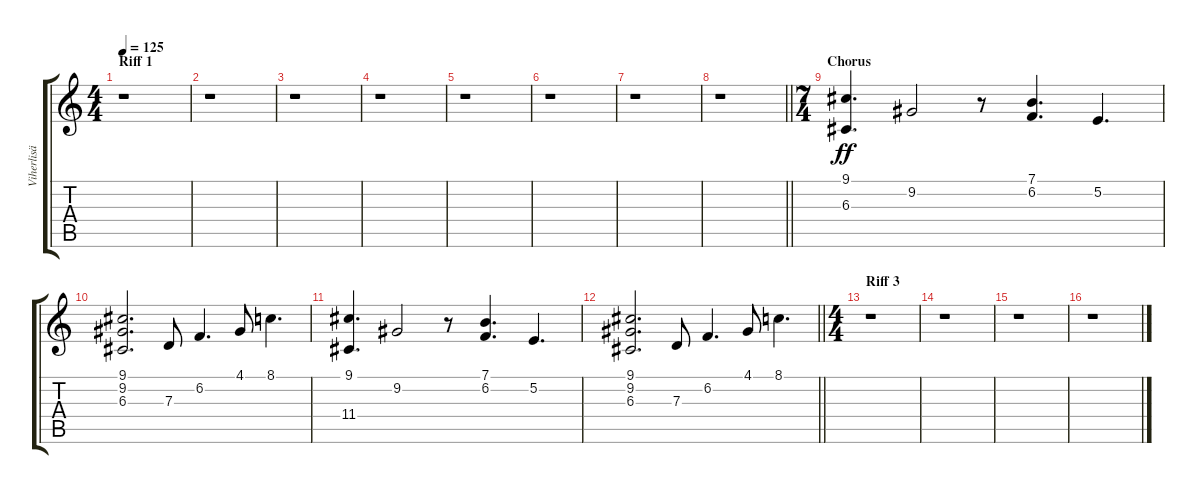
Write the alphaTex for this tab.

\track ("Viherlisä" "Viherlisä") {instrument lead1square}
\staff {score tabs}
\tuning (E4 B3 G3 D3 A2 E2) {hide}
\ts (4 4)
\section ("" "Riff 1")
\tempo 125
\clef g2
\ks c
r.1{dy ff} |
r.1 |
r.1 |
r.1 |
r.1 |
r.1 |
r.1 |
\barLineRight lightlight
r.1 |
\ts (7 4)
\section ("" "Chorus")
(9.1 6.3).4{d} 9.2.2 r.8 (7.1 6.2).4{d} 5.2.4{d} |
(9.1 9.2 6.3).2{d} 7.3.8 6.2.4{d} 4.1.8 8.1.4{d} |
(9.1 11.4).4{d} 9.2.2 r.8 (7.1 6.2).4{d} 5.2.4{d} |
\barLineRight lightlight
(9.1 9.2 6.3).2{d} 7.3.8 6.2.4{d} 4.1.8 8.1.4{d} |
\ts (4 4)
\section ("" "Riff 3")
r.1 |
r.1 |
r.1 |
r.1
